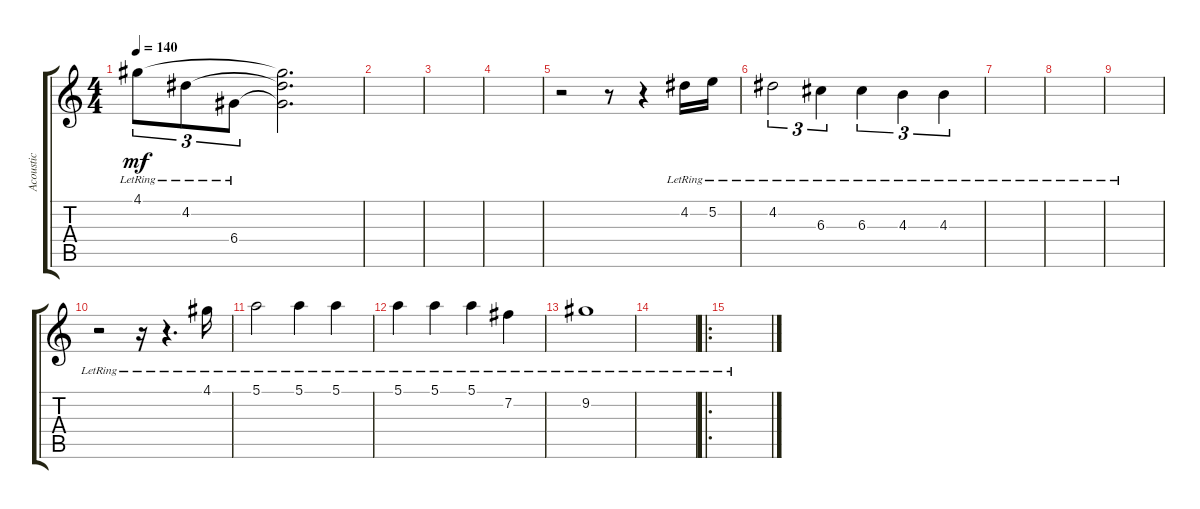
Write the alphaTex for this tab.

\track ("Acoustic" "Acoustic") {instrument acousticguitarnylon}
\staff {score tabs}
\tuning (E4 B3 G3 D3 A2 E2) {hide}
\ts (4 4)
\tempo 140
\clef g2
\ks c
4.1{lr}.8{tu (3 2) dy mf} 4.2{lr}.8{tu (3 2)} 6.4{lr}.8{tu (3 2)} (4.1{t} 4.2{t} 6.4{t}).2{d} |
|
|
|
r.2 r.8 r.4 4.2{lr}.16 5.2{lr}.16 |
4.2{lr}.2{tu (3 2)} 6.3{lr}.4{tu (3 2)} 6.3{lr}.4{tu (3 2)} 4.3{lr}.4{tu (3 2)} 4.3{lr}.4{tu (3 2)} |
|
|
|
r.2 r.16 r.4{d} 4.1{lr}.16 |
5.1{lr}.2 5.1{lr}.4 5.1{lr}.4 |
5.1{lr}.4 5.1{lr}.4 5.1{lr}.4 7.2{lr}.4 |
9.2{lr}.1 |
|
\ro
